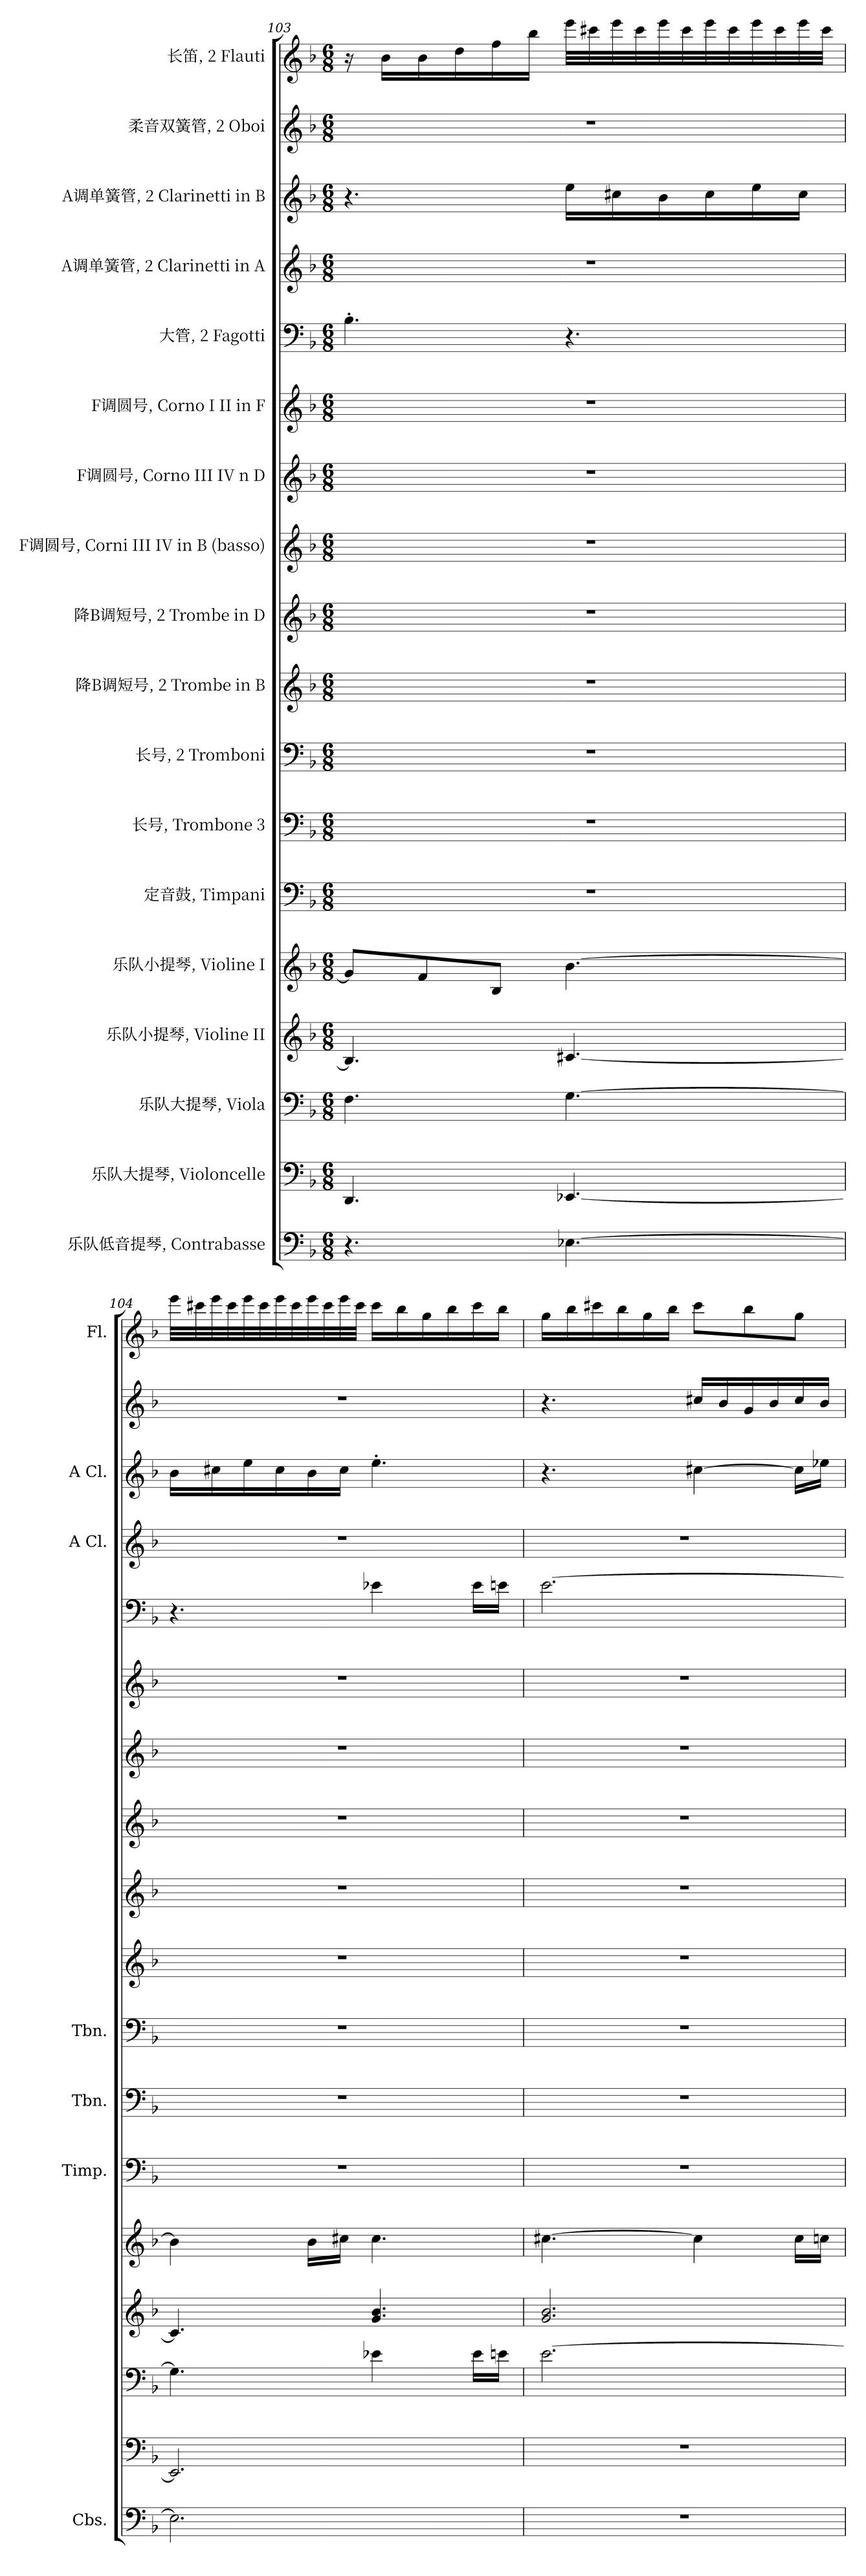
**kern	**kern	**kern	**kern	**kern	**kern	**kern	**kern	**kern	**kern	**kern	**kern	**kern	**kern	**kern	**kern	**kern	**kern
*part18	*part17	*part16	*part15	*part14	*part13	*part12	*part11	*part10	*part9	*part8	*part7	*part6	*part5	*part4	*part3	*part2	*part1
*staff18	*staff17	*staff16	*staff15	*staff14	*staff13	*staff12	*staff11	*staff10	*staff9	*staff8	*staff7	*staff6	*staff5	*staff4	*staff3	*staff2	*staff1
*I"乐队低音提琴, Contrabasse	*I"乐队大提琴, Violoncelle	*I"乐队大提琴, Viola	*I"乐队小提琴, Violine II	*I"乐队小提琴, Violine I	*I"定音鼓, Timpani	*I"长号, Trombone 3	*I"长号, 2 Tromboni	*I"降B调短号, 2 Trombe in B	*I"降B调短号, 2 Trombe in D	*I"F调圆号, Corni III IV in B (basso)	*I"F调圆号, Corno III IV n D	*I"F调圆号, Corno I II in F	*I"大管, 2 Fagotti	*I"A调单簧管, 2 Clarinetti in A	*I"A调单簧管, 2 Clarinetti in B	*I"柔音双簧管, 2 Oboi	*I"长笛, 2 Flauti
*I'Cbs.	*	*	*	*	*I'Timp.	*I'Tbn.	*I'Tbn.	*	*	*	*	*	*	*I'A Cl.	*I'A Cl.	*	*I'Fl.
*clefF4	*clefF4	*clefF4	*clefG2	*clefG2	*clefF4	*clefF4	*clefF4	*clefG2	*clefG2	*clefG2	*clefG2	*clefG2	*clefF4	*clefG2	*clefG2	*clefG2	*clefG2
*ITrd7c12	*	*	*	*	*	*	*	*ITrd1c2	*ITrd1c2	*ITrd4c7	*ITrd4c7	*ITrd4c7	*	*ITrd2c3	*ITrd2c3	*ITrd2c3	*
*k[b-]	*k[b-]	*k[b-]	*k[b-]	*k[b-]	*k[b-]	*k[b-]	*k[b-]	*k[b-e-a-]	*k[b-e-a-]	*k[b-e-]	*k[b-e-]	*k[b-e-]	*k[b-]	*k[f#c#]	*k[f#c#]	*k[f#c#]	*k[b-]
*M6/8	*M6/8	*M6/8	*M6/8	*M6/8	*M6/8	*M6/8	*M6/8	*M6/8	*M6/8	*M6/8	*M6/8	*M6/8	*M6/8	*M6/8	*M6/8	*M6/8	*M6/8
*MM92	*MM92	*MM92	*MM92	*MM92	*MM92	*MM92	*MM92	*MM92	*MM92	*MM92	*MM92	*MM92	*MM92	*MM92	*MM92	*MM92	*MM92
=103	=103	=103	=103	=103	=103	=103	=103	=103	=103	=103	=103	=103	=103	=103	=103	=103	=103
4.r	4.DD/	4.F\	4.B-/]	8g/L]	2.r	2.r	2.r	2.r	2.r	2.r	2.r	2.r	4.B-'\	2.r	4.r	2.r	16r
.	.	.	.	.	.	.	.	.	.	.	.	.	.	.	.	.	16b-\LL
*	*	*	*	*	*	*	*	*	*	*	*	*	*	*	*	*	*MM98
.	.	.	.	8f/	.	.	.	.	.	.	.	.	.	.	.	.	16b-\
.	.	.	.	.	.	.	.	.	.	.	.	.	.	.	.	.	16dd\
.	.	.	.	8B-/J	.	.	.	.	.	.	.	.	.	.	.	.	16ff\
.	.	.	.	.	.	.	.	.	.	.	.	.	.	.	.	.	16bb-\JJ
*	*	*	*	*	*	*	*	*	*	*	*	*	*	*	*	*	*MM94
[4.EE-X\	[4.EE-X/	[4.G\	[4.c#X/	[4.b-\	.	.	.	.	.	.	.	.	4.r	.	16cc#\LL	.	32eee\LLL
.	.	.	.	.	.	.	.	.	.	.	.	.	.	.	.	.	32ccc#X\
.	.	.	.	.	.	.	.	.	.	.	.	.	.	.	16a#X\	.	32eee\
.	.	.	.	.	.	.	.	.	.	.	.	.	.	.	.	.	32ccc#\
.	.	.	.	.	.	.	.	.	.	.	.	.	.	.	16g\	.	32eee\
.	.	.	.	.	.	.	.	.	.	.	.	.	.	.	.	.	32ccc#\
.	.	.	.	.	.	.	.	.	.	.	.	.	.	.	16a#\	.	32eee\
.	.	.	.	.	.	.	.	.	.	.	.	.	.	.	.	.	32ccc#\
.	.	.	.	.	.	.	.	.	.	.	.	.	.	.	16cc#\	.	32eee\
.	.	.	.	.	.	.	.	.	.	.	.	.	.	.	.	.	32ccc#\
.	.	.	.	.	.	.	.	.	.	.	.	.	.	.	16a#\JJ	.	32eee\
.	.	.	.	.	.	.	.	.	.	.	.	.	.	.	.	.	32ccc#\JJJ
!!LO:PB:g=z
=104	=104	=104	=104	=104	=104	=104	=104	=104	=104	=104	=104	=104	=104	=104	=104	=104	=104
2.EE-\]	2.EE-/]	4.G\]	4.c#/]	4b-\]	2.r	2.r	2.r	2.r	2.r	2.r	2.r	2.r	4.r	2.r	16g\LL	2.r	32eee\LLL
.	.	.	.	.	.	.	.	.	.	.	.	.	.	.	.	.	32ccc#X\
.	.	.	.	.	.	.	.	.	.	.	.	.	.	.	16a#X\	.	32eee\
.	.	.	.	.	.	.	.	.	.	.	.	.	.	.	.	.	32ccc#\
.	.	.	.	.	.	.	.	.	.	.	.	.	.	.	16cc#\	.	32eee\
.	.	.	.	.	.	.	.	.	.	.	.	.	.	.	.	.	32ccc#\
.	.	.	.	.	.	.	.	.	.	.	.	.	.	.	16a#\	.	32eee\
.	.	.	.	.	.	.	.	.	.	.	.	.	.	.	.	.	32ccc#\
.	.	.	.	16b-\LL	.	.	.	.	.	.	.	.	.	.	16g\	.	32eee\
.	.	.	.	.	.	.	.	.	.	.	.	.	.	.	.	.	32ccc#\
.	.	.	.	16cc#X\JJ	.	.	.	.	.	.	.	.	.	.	16a#\JJ	.	32eee\
.	.	.	.	.	.	.	.	.	.	.	.	.	.	.	.	.	32ccc#\JJJ
.	.	4e-X\	4.g/ 4.b-/	4.cc#\	.	.	.	.	.	.	.	.	4e-X\	.	4.cc#'\	.	16ccc#\LL
.	.	.	.	.	.	.	.	.	.	.	.	.	.	.	.	.	16bb-\
.	.	.	.	.	.	.	.	.	.	.	.	.	.	.	.	.	16gg\
.	.	.	.	.	.	.	.	.	.	.	.	.	.	.	.	.	16bb-\
.	.	16e-\LL	.	.	.	.	.	.	.	.	.	.	16e-\LL	.	.	.	16ccc#\
.	.	16en\JJ	.	.	.	.	.	.	.	.	.	.	16en\JJ	.	.	.	16bb-\JJ
=105	=105	=105	=105	=105	=105	=105	=105	=105	=105	=105	=105	=105	=105	=105	=105	=105	=105
*	*	*	*	*	*	*	*	*	*	*	*	*	*	*	*	*	*MM93
2.r	2.r	[2.e\	2.g/ 2.b-/	[4.cc#X\	2.r	2.r	2.r	2.r	2.r	2.r	2.r	2.r	[2.e\	2.r	4.r	4.r	16gg\LL
.	.	.	.	.	.	.	.	.	.	.	.	.	.	.	.	.	16bb-\
.	.	.	.	.	.	.	.	.	.	.	.	.	.	.	.	.	16ccc#X\
.	.	.	.	.	.	.	.	.	.	.	.	.	.	.	.	.	16bb-\
.	.	.	.	.	.	.	.	.	.	.	.	.	.	.	.	.	16gg\
.	.	.	.	.	.	.	.	.	.	.	.	.	.	.	.	.	16bb-\JJ
.	.	.	.	4cc#\]	.	.	.	.	.	.	.	.	.	.	[4a#X\	16a#X/LL	8ccc#\L
.	.	.	.	.	.	.	.	.	.	.	.	.	.	.	.	16g/	.
.	.	.	.	.	.	.	.	.	.	.	.	.	.	.	.	16e/	8bb-\
.	.	.	.	.	.	.	.	.	.	.	.	.	.	.	.	16g/	.
.	.	.	.	16cc#\LL	.	.	.	.	.	.	.	.	.	.	16a#\LL]	16a#/	8gg\J
.	.	.	.	16ccn\JJ	.	.	.	.	.	.	.	.	.	.	16ccn\JJ	16g/JJ	.
=	=	=	=	=	=	=	=	=	=	=	=	=	=	=	=	=	=
*-	*-	*-	*-	*-	*-	*-	*-	*-	*-	*-	*-	*-	*-	*-	*-	*-	*-
